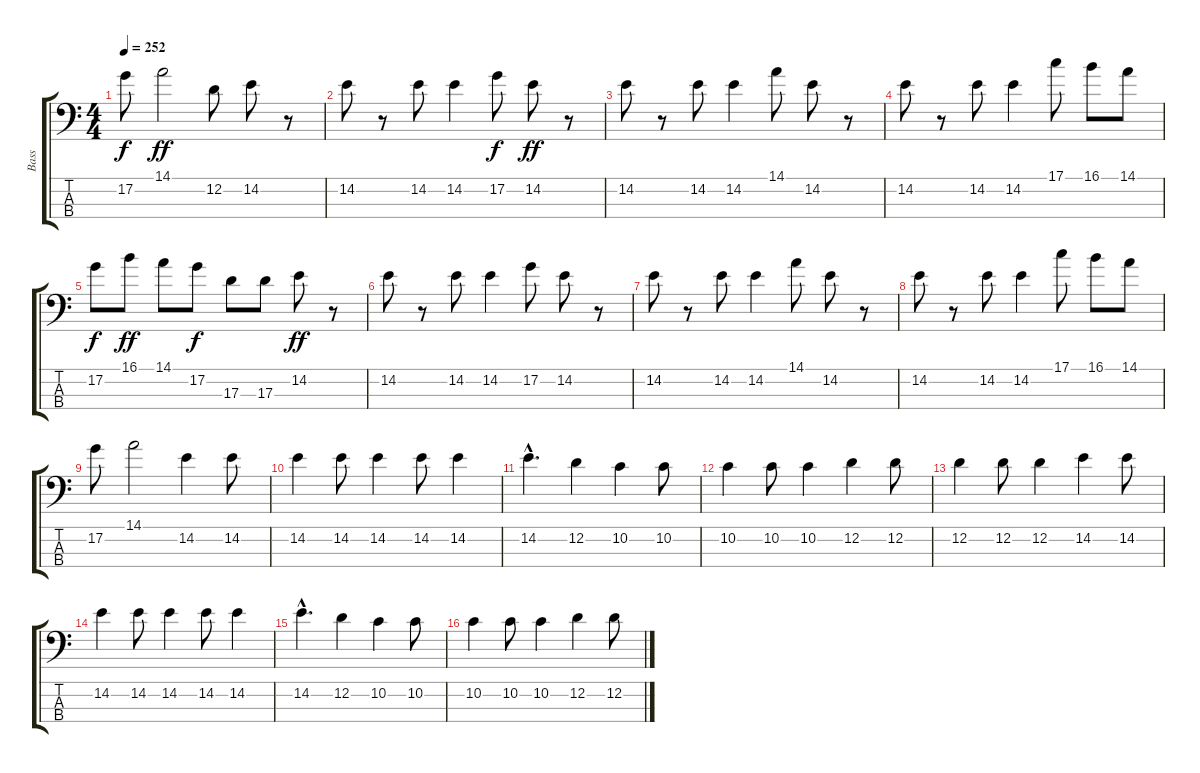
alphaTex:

\track ("Bass" "Bass") {instrument electricbassfinger}
\staff {score tabs}
\tuning (G2 D2 A1 E1) {hide}
\ts (4 4)
\tempo 252
\clef f4
\ks c
17.2.8{dy f} 14.1.2{dy ff} 12.2.8 14.2.8 r.8 |
14.2.8 r.8 14.2.8 14.2.4 17.2.8{dy f} 14.2.8{dy ff} r.8 |
14.2.8 r.8 14.2.8 14.2.4 14.1.8 14.2.8 r.8 |
14.2.8 r.8 14.2.8 14.2.4 17.1.8 16.1.8 14.1.8 |
17.2.8{dy f} 16.1.8{dy ff} 14.1.8 17.2.8{dy f} 17.3.8 17.3.8 14.2.8{dy ff} r.8 |
14.2.8 r.8 14.2.8 14.2.4 17.2.8 14.2.8 r.8 |
14.2.8 r.8 14.2.8 14.2.4 14.1.8 14.2.8 r.8 |
14.2.8 r.8 14.2.8 14.2.4 17.1.8 16.1.8 14.1.8 |
17.2.8 14.1.2 14.2.4 14.2.8 |
14.2.4 14.2.8 14.2.4 14.2.8 14.2.4 |
14.2{hac}.4{d} 12.2.4 10.2.4 10.2.8 |
10.2.4 10.2.8 10.2.4 12.2.4 12.2.8 |
12.2.4 12.2.8 12.2.4 14.2.4 14.2.8 |
14.2.4 14.2.8 14.2.4 14.2.8 14.2.4 |
14.2{hac}.4{d} 12.2.4 10.2.4 10.2.8 |
10.2.4 10.2.8 10.2.4 12.2.4 12.2.8
